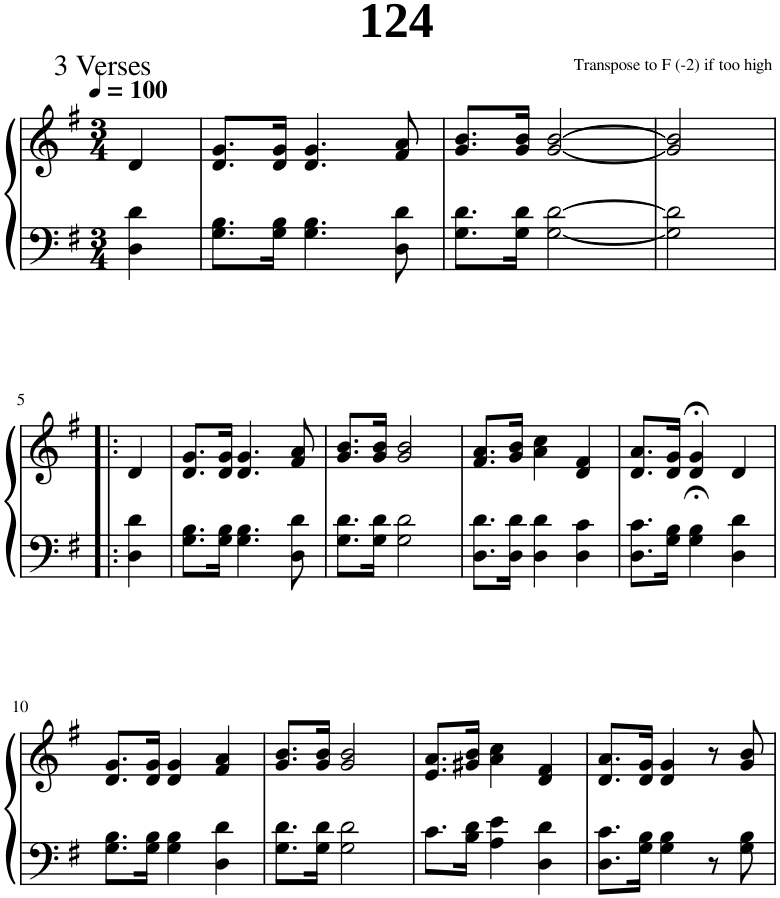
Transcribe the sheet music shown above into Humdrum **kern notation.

**kern	**kern
*part1	*part1
*staff2	*staff1
*I"Piano	*
*I'Pno.	*
*clefF4	*clefG2
*k[f#]	*k[f#]
*M3/4	*M3/4
*MM100	*MM100
=1	=1
4D\ 4d\	4d/
=2	=2
8.G\ 8.B\L	8.d/ 8.g/L
16G\ 16B\Jk	16d/ 16g/Jk
4.G\ 4.B\	4.d/ 4.g/
8D\ 8d\	8f#/ 8a/
=3	=3
8.G\ 8.d\L	8.g/ 8.b/L
16G\ 16d\Jk	16g/ 16b/Jk
[2G\ [2d\	[2g/ [2b/
=4	=4
2G\] 2d\]	2g/] 2b/]
!!LO:LB:g=z
=5!|:	=5!|:
4D\ 4d\	4d/
=6	=6
8.G\ 8.B\L	8.d/ 8.g/L
16G\ 16B\Jk	16d/ 16g/Jk
4.G\ 4.B\	4.d/ 4.g/
8D\ 8d\	8f#/ 8a/
=7	=7
8.G\ 8.d\L	8.g/ 8.b/L
16G\ 16d\Jk	16g/ 16b/Jk
2G\ 2d\	2g/ 2b/
=8	=8
8.D\ 8.d\L	8.f#/ 8.a/L
16D\ 16d\Jk	16g/ 16b/Jk
4D\ 4d\	4a\ 4cc\
4D\ 4c\	4d/ 4f#/
=9	=9
8.D\ 8.c\L	8.d/ 8.a/L
16G\ 16B\Jk	16d/ 16g/Jk
4G\;< 4B\;<	4d/;< 4g/;<
4D\ 4d\	4d/
!!LO:LB:g=z
=10	=10
8.G\ 8.B\L	8.d/ 8.g/L
16G\ 16B\Jk	16d/ 16g/Jk
4G\ 4B\	4d/ 4g/
4D\ 4d\	4f#/ 4a/
=11	=11
8.G\ 8.d\L	8.g/ 8.b/L
16G\ 16d\Jk	16g/ 16b/Jk
2G\ 2d\	2g/ 2b/
=12	=12
8.c\L	8.e/ 8.a/L
16B\ 16d\Jk	16g#X/ 16b/Jk
4A\ 4e\	4a\ 4cc\
4D\ 4d\	4d/ 4f#/
=13	=13
8.D\ 8.c\L	8.d/ 8.a/L
16G\ 16B\Jk	16d/ 16g/Jk
4G\ 4B\	4d/ 4g/
8r	8r
8G\ 8B\	8g/ 8b/
=	=
*-	*-
